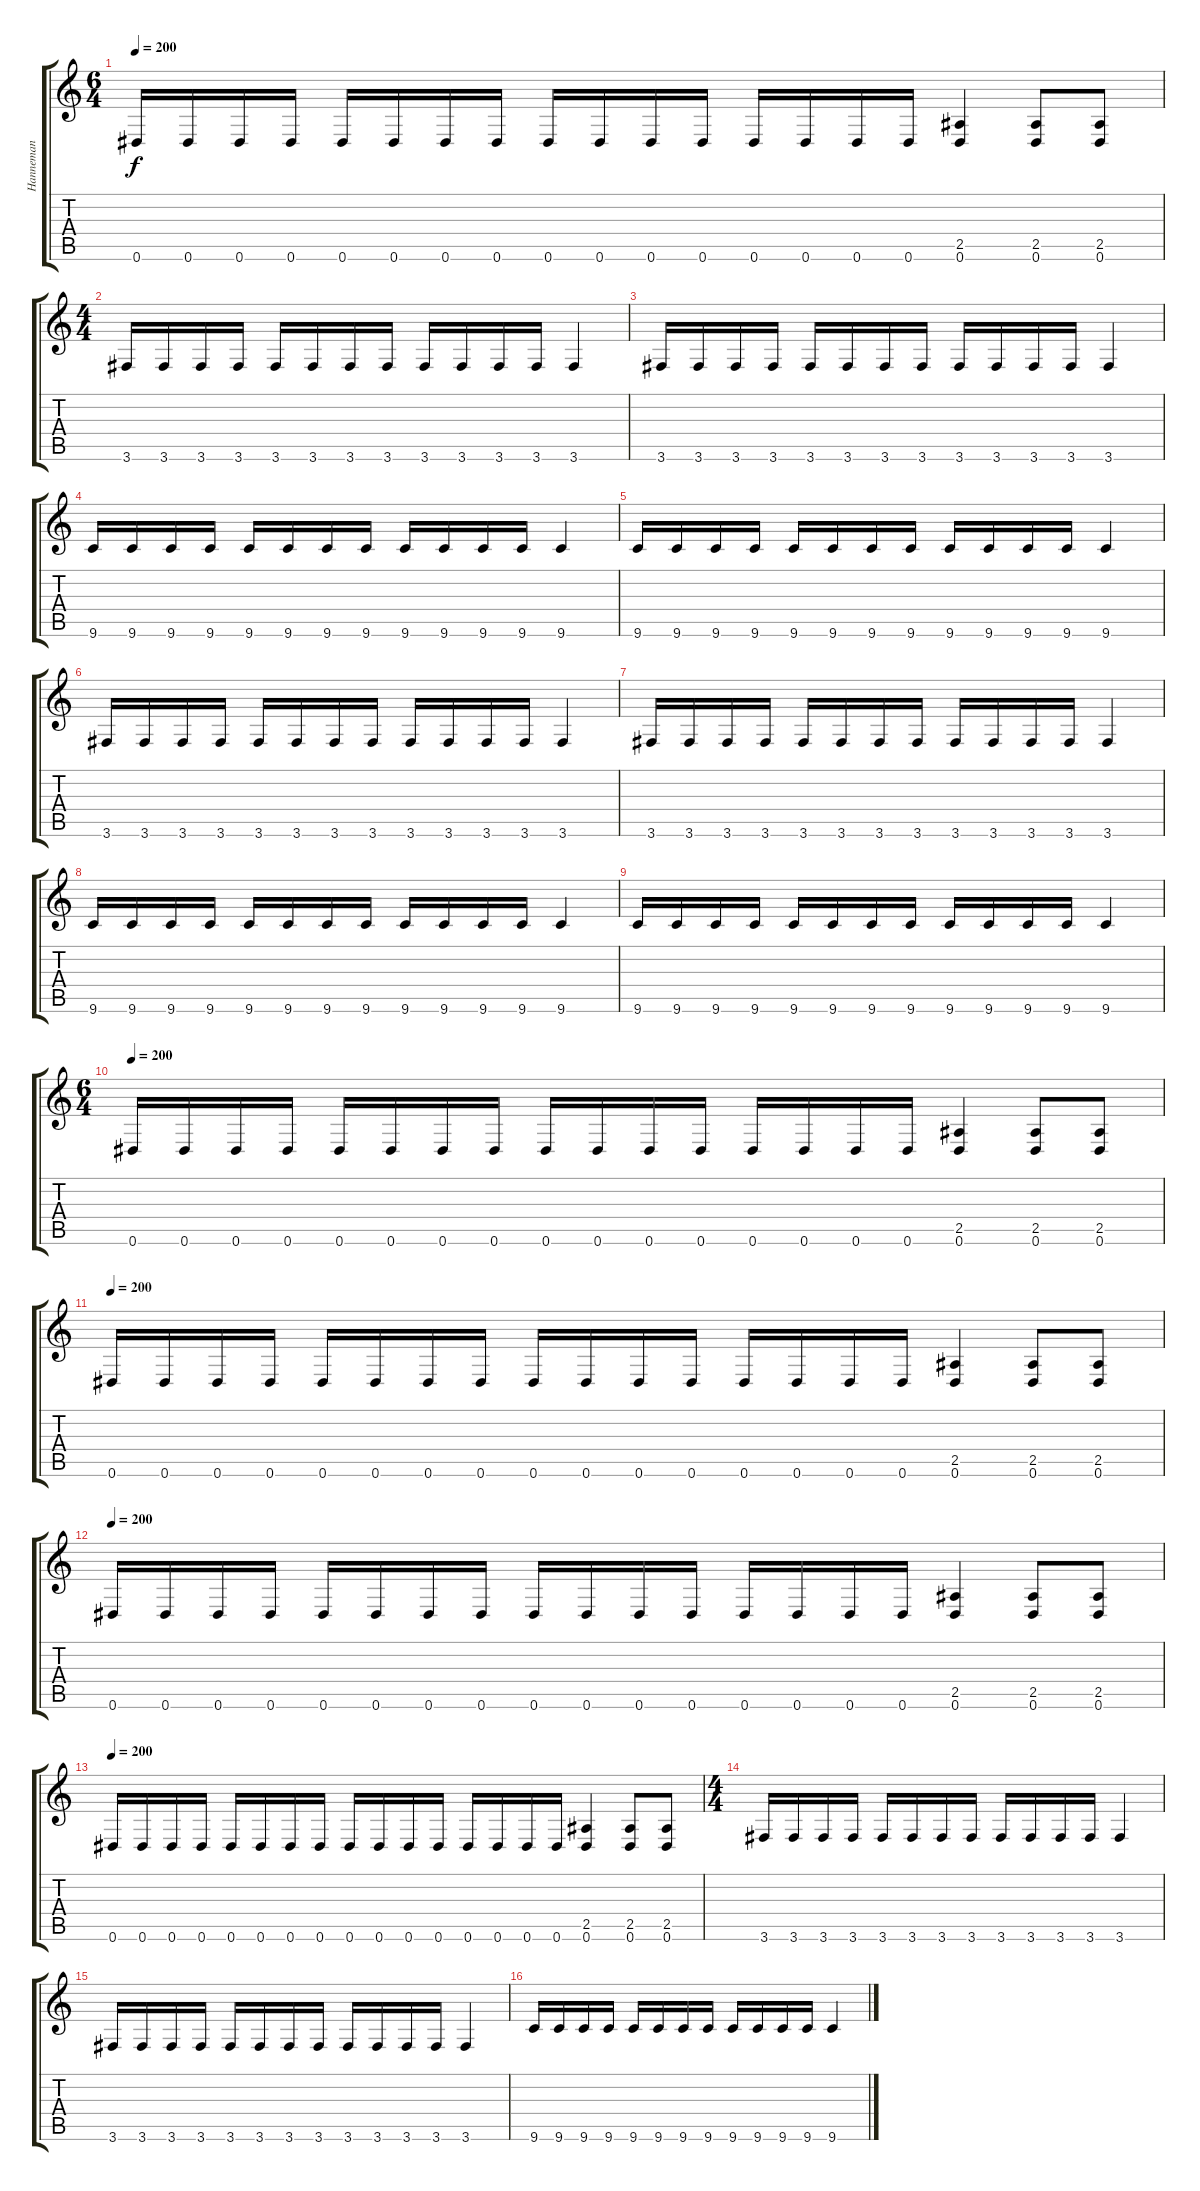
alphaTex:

\track ("Hanneman" "Hanneman") {instrument distortionguitar}
\staff {score tabs}
\tuning (Eb4 Bb3 Gb3 Db3 Ab2 Eb2) {hide}
\ts (6 4)
\tempo 200
\clef g2
\ks c
0.6.16{dy f} 0.6.16 0.6.16 0.6.16 0.6.16 0.6.16 0.6.16 0.6.16 0.6.16 0.6.16 0.6.16 0.6.16 0.6.16 0.6.16 0.6.16 0.6.16 (2.5 0.6).4 (2.5 0.6).8 (2.5 0.6).8 |
\ts (4 4)
3.6.16 3.6.16 3.6.16 3.6.16 3.6.16 3.6.16 3.6.16 3.6.16 3.6.16 3.6.16 3.6.16 3.6.16 3.6.4 |
3.6.16 3.6.16 3.6.16 3.6.16 3.6.16 3.6.16 3.6.16 3.6.16 3.6.16 3.6.16 3.6.16 3.6.16 3.6.4 |
9.6.16 9.6.16 9.6.16 9.6.16 9.6.16 9.6.16 9.6.16 9.6.16 9.6.16 9.6.16 9.6.16 9.6.16 9.6.4 |
9.6.16 9.6.16 9.6.16 9.6.16 9.6.16 9.6.16 9.6.16 9.6.16 9.6.16 9.6.16 9.6.16 9.6.16 9.6.4 |
3.6.16 3.6.16 3.6.16 3.6.16 3.6.16 3.6.16 3.6.16 3.6.16 3.6.16 3.6.16 3.6.16 3.6.16 3.6.4 |
3.6.16 3.6.16 3.6.16 3.6.16 3.6.16 3.6.16 3.6.16 3.6.16 3.6.16 3.6.16 3.6.16 3.6.16 3.6.4 |
9.6.16 9.6.16 9.6.16 9.6.16 9.6.16 9.6.16 9.6.16 9.6.16 9.6.16 9.6.16 9.6.16 9.6.16 9.6.4 |
9.6.16 9.6.16 9.6.16 9.6.16 9.6.16 9.6.16 9.6.16 9.6.16 9.6.16 9.6.16 9.6.16 9.6.16 9.6.4 |
\ts (6 4)
\tempo 200
0.6.16 0.6.16 0.6.16 0.6.16 0.6.16 0.6.16 0.6.16 0.6.16 0.6.16 0.6.16 0.6.16 0.6.16 0.6.16 0.6.16 0.6.16 0.6.16 (2.5 0.6).4 (2.5 0.6).8 (2.5 0.6).8 |
\tempo 200
0.6.16 0.6.16 0.6.16 0.6.16 0.6.16 0.6.16 0.6.16 0.6.16 0.6.16 0.6.16 0.6.16 0.6.16 0.6.16 0.6.16 0.6.16 0.6.16 (2.5 0.6).4 (2.5 0.6).8 (2.5 0.6).8 |
\tempo 200
0.6.16 0.6.16 0.6.16 0.6.16 0.6.16 0.6.16 0.6.16 0.6.16 0.6.16 0.6.16 0.6.16 0.6.16 0.6.16 0.6.16 0.6.16 0.6.16 (2.5 0.6).4 (2.5 0.6).8 (2.5 0.6).8 |
\tempo 200
0.6.16 0.6.16 0.6.16 0.6.16 0.6.16 0.6.16 0.6.16 0.6.16 0.6.16 0.6.16 0.6.16 0.6.16 0.6.16 0.6.16 0.6.16 0.6.16 (2.5 0.6).4 (2.5 0.6).8 (2.5 0.6).8 |
\ts (4 4)
3.6.16 3.6.16 3.6.16 3.6.16 3.6.16 3.6.16 3.6.16 3.6.16 3.6.16 3.6.16 3.6.16 3.6.16 3.6.4 |
3.6.16 3.6.16 3.6.16 3.6.16 3.6.16 3.6.16 3.6.16 3.6.16 3.6.16 3.6.16 3.6.16 3.6.16 3.6.4 |
9.6.16 9.6.16 9.6.16 9.6.16 9.6.16 9.6.16 9.6.16 9.6.16 9.6.16 9.6.16 9.6.16 9.6.16 9.6.4
